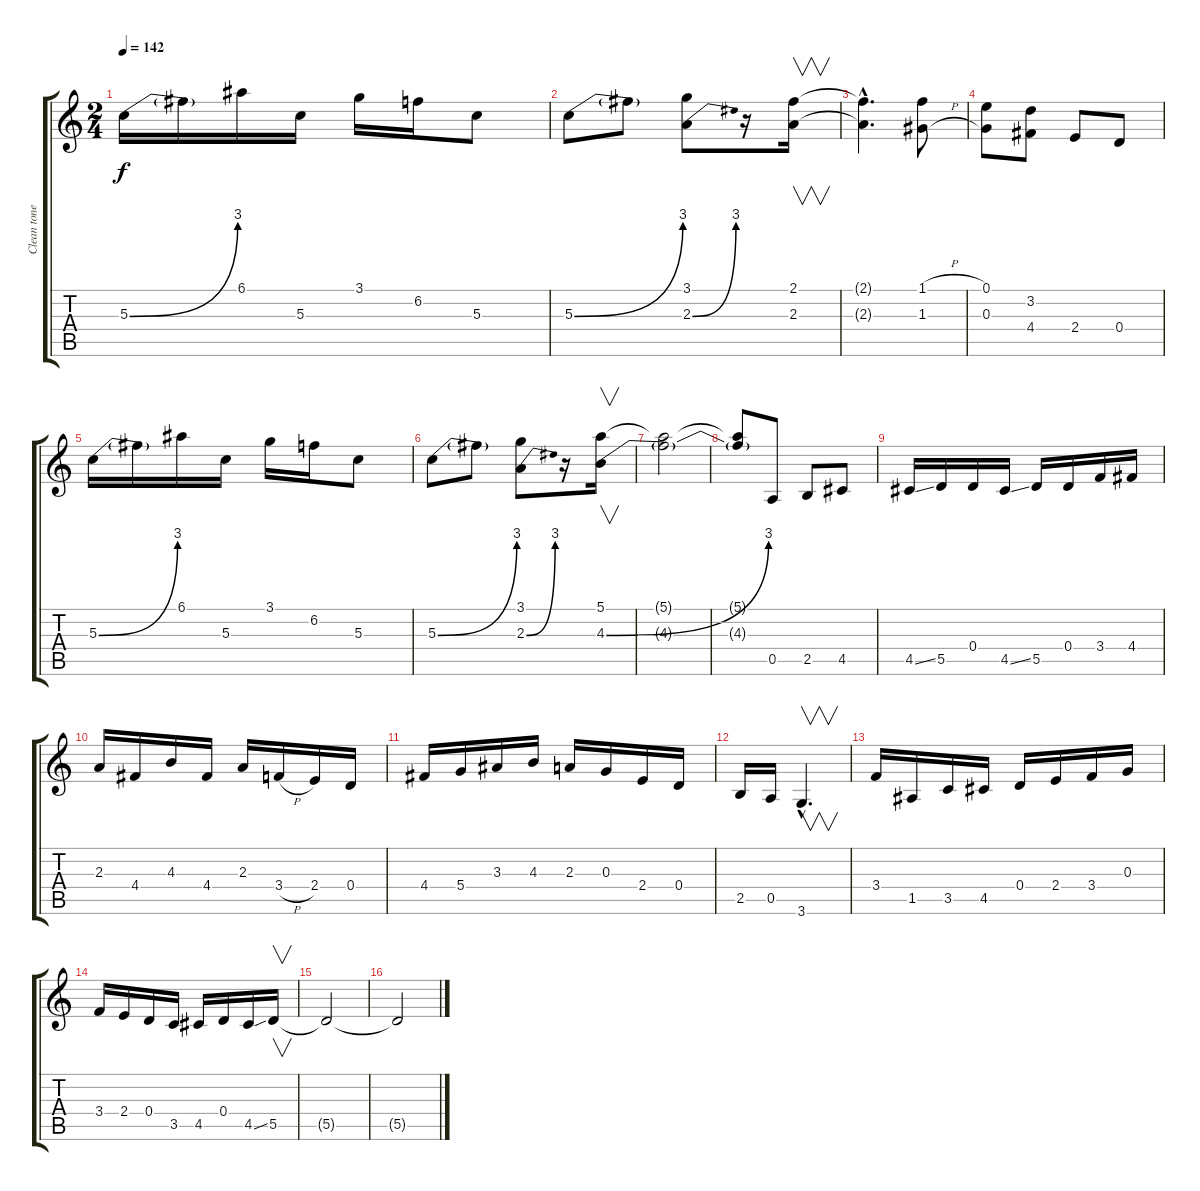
\track ("Clean tone guitar" "Clean tone") {instrument electricguitarclean}
\staff {score tabs}
\tuning (E4 B3 G3 D3 A2 E2) {hide}
\ts (2 4)
\tempo 142
\clef g2
\ks c
5.3{be (bend 0 0 60 12)}.16{dy f} 5.3{t}.16 6.1.16 5.3.16 3.1.16 6.2.16 5.3.8 |
5.3{be (bend 0 0 60 12)}.8 5.3{t}.8 (3.1 2.3{be (bend 0 0 60 12)}).8 r.16 (2.1 2.3).16{v} |
(2.1{hac t} 2.3{hac t}).4{d} (1.1{h} 1.3{h}).8 |
(0.1 0.3).8 (3.2 4.4).8 2.4.8 0.4.8 |
5.3{be (bend 0 0 60 12)}.16 5.3{t}.16 6.1.16 5.3.16 3.1.16 6.2.16 5.3.8 |
5.3{be (bend 0 0 60 12)}.8 5.3{t}.8 (3.1 2.3{be (bend 0 0 60 12)}).8 r.16 (5.1 4.3{be (bend 0 0 60 12)}).16{v} |
(5.1{t} 4.3{t}).2 |
(5.1{t} 4.3{t}).8 0.5.8 2.5.8 4.5.8 |
4.5{ss}.16 5.5.16 0.4.16 4.5{ss}.16 5.5.16 0.4.16 3.4.16 4.4.16 |
2.3.16 4.4.16 4.3.16 4.4.16 2.3.16 3.4{h}.16 2.4.16 0.4.16 |
4.4.16 5.4.16 3.3.16 4.3.16 2.3.16 0.3.16 2.4.16 0.4.16 |
2.5.16 0.5.16 3.6{hac}.4{v d} |
3.4.16 1.5.16 3.5.16 4.5.16 0.4.16 2.4.16 3.4.16 0.3.16 |
3.4.16 2.4.16 0.4.16 3.5.16 4.5.16 0.4.16 4.5{ss}.16 5.5.16{v} |
5.5{t}.2 |
5.5{t}.2
